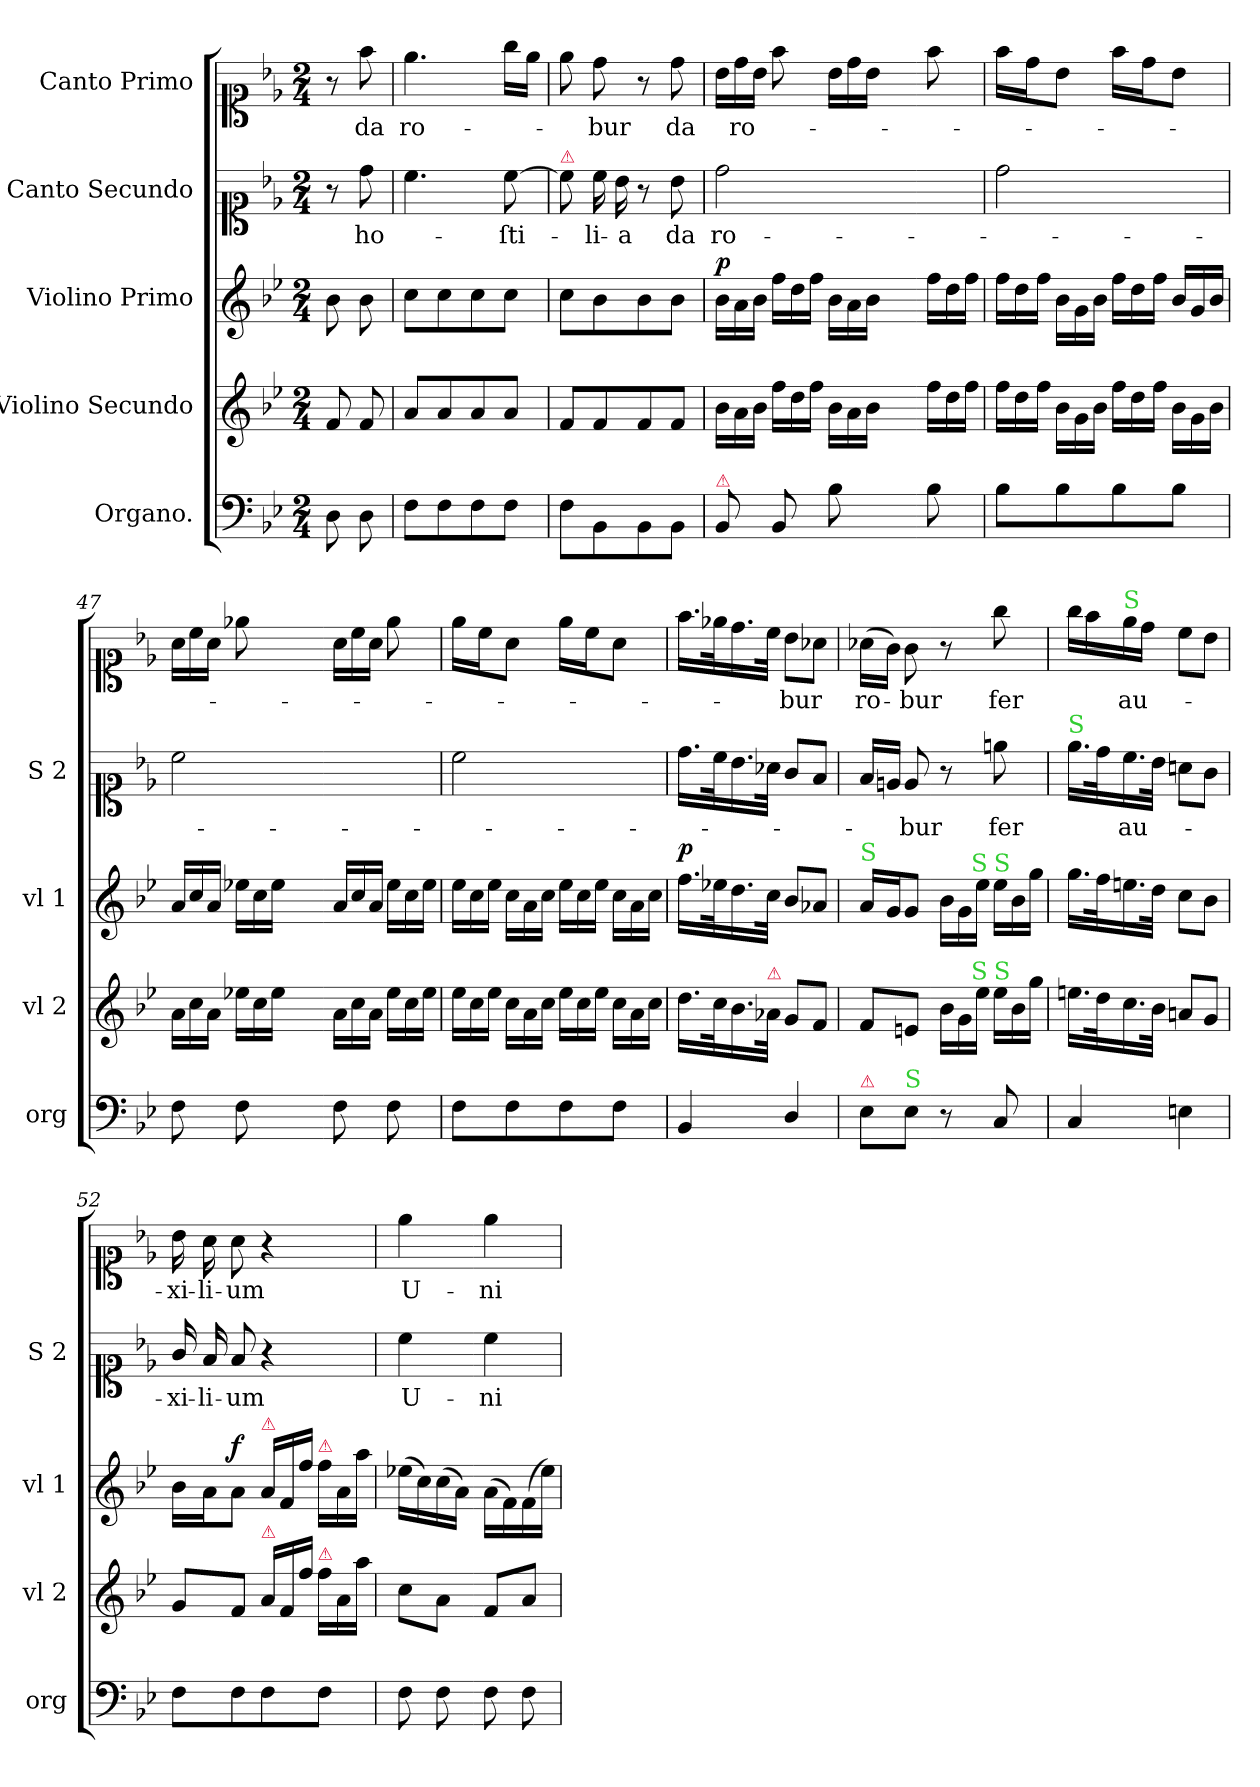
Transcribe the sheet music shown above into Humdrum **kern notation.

**kern	**kern	**kern	**dynam	**kern	**text	**kern	**text
*part5	*part4	*part3	*part3	*part2	*part2	*part1	*part1
*staff5	*staff4	*staff3	*staff3	*staff2	*staff2	*staff1	*staff1
*I"Organo.	*I"Violino Secundo	*I"Violino Primo	*	*I"Canto Secundo	*	*I"Canto Primo	*
*I'org	*I'vl 2	*I'vl 1	*	*I'S 2	*	*	*
*clefF4	*clefG2	*clefG2	*	*clefC1	*	*clefC1	*
*k[b-e-]	*k[b-e-]	*k[b-e-]	*	*k[b-e-]	*	*k[b-e-]	*
*B-:	*B-:	*B-:	*	*B-:	*	*B-:	*
*M2/4	*M2/4	*M2/4	*	*M2/4	*	*M2/4	*
=	=	=	=	=	=	=	=
8D\	8f/	8b-\	.	8r	.	8r	.
8D\	8f/	8b-\	.	8dd\	ho-	8ff\	da
=43	=43	=43	=43	=43	=43	=43	=43
8F\L	8a/L	8cc\L	.	4.cc\	.	4.ee-\	ro-
8F\	8a/	8cc\	.	.	.	.	.
8F\	8a/	8cc\	.	.	.	.	.
8F\J	8a/J	8cc\J	.	[8cc\	-ſti-	16gg\LL	.
.	.	.	.	.	.	16ee-\JJ	.
=44	=44	=44	=44	=44	=44	=44	=44
!	!	!	!	!LO:TX:a:color=crimson:t=⚠	!	!	!
8F\L	8f/L	8cc\L	.	8cc!\]	.	8ee-\	.
8BB-\	8f/	8b-\	.	16cc\	-li-	8dd\	-bur
.	.	.	.	16b-\	-a	.	.
8BB-\	8f/	8b-\	.	8r	.	8r	.
8BB-\J	8f/J	8b-\J	.	8b-\	da	8dd\	da
=45	=45	=45	=45	=45	=45	=45	=45
*	*Xtuplet	*Xtuplet	*	*	*	*Xtuplet	*
!LO:TX:a:color=crimson:t=⚠	!	!	!	!	!	!	!
!	!	!	!LO:DY:a	!	!	!	!
8BB-/	24b-\LL	24b-\LL	p	2dd\	ro-	24b-\LL	.
.	24a\	24a\	.	.	.	24dd\	ro-
.	24b-\JJ	24b-\JJ	.	.	.	24b-\JJ	.
8BB-/	24ff\LL	24ff\LL	.	.	.	8ff\	.
.	24dd\	24dd\	.	.	.	.	.
.	24ff\JJ	24ff\JJ	.	.	.	.	.
8B-\	24b-\LL	24b-\LL	.	.	.	24b-\LL	.
.	24a\	24a\	.	.	.	24dd\	.
.	24b-\JJ	24b-\JJ	.	.	.	24b-\JJ	.
8ryy	8ryy	8ryy	.	.	.	8ryy	.
=-	=-	=-	=-	=-	=-	=-	=-
8B-\	24ff\LL	24ff\LL	.	8ryy	.	8ff\	.
.	24dd\	24dd\	.	.	.	.	.
.	24ff\JJ	24ff\JJ	.	.	.	.	.
=46	=46	=46	=46	=46	=46	=46	=46
8B-\L	24ff\LL	24ff\LL	.	2dd\	.	16ff\LL	.
.	24dd\	24dd\	.	.	.	.	.
.	.	.	.	.	.	16dd\J	.
.	24ff\JJ	24ff\JJ	.	.	.	.	.
8B-\	24b-\LL	24b-\LL	.	.	.	8b-\J	.
.	24g\	24g\	.	.	.	.	.
.	24b-\JJ	24b-\JJ	.	.	.	.	.
8B-\	24ff\LL	24ff\LL	.	.	.	16ff\LL	.
.	24dd\	24dd\	.	.	.	.	.
.	.	.	.	.	.	16dd\J	.
.	24ff\JJ	24ff\JJ	.	.	.	.	.
8B-\J	24b-\LL	24b-/LL	.	.	.	8b-\J	.
.	24g\	24g/	.	.	.	.	.
.	24b-\JJ	24b-/JJ	.	.	.	.	.
=47	=47	=47	=47	=47	=47	=47	=47
8F\	24a\LL	24a/LL	.	2cc\	.	24a\LL	.
.	24cc\	24cc/	.	.	.	24cc\	.
.	24a\JJ	24a/JJ	.	.	.	24a\JJ	.
8F\	24ee-X\LL	24ee-X\LL	.	.	.	8ee-X\	.
.	24cc\	24cc\	.	.	.	.	.
.	24ee-\JJ	24ee-\JJ	.	.	.	.	.
4ryy	4ryy	4ryy	.	.	.	4ryy	.
=-	=-	=-	=-	=-	=-	=-	=-
8F\	24a\LL	24a/LL	.	4ryy	.	24a\LL	.
.	24cc\	24cc/	.	.	.	24cc\	.
.	24a\JJ	24a/JJ	.	.	.	24a\JJ	.
8F\	24ee-\LL	24ee-\LL	.	.	.	8ee-\	.
.	24cc\	24cc\	.	.	.	.	.
.	24ee-\JJ	24ee-\JJ	.	.	.	.	.
=48	=48	=48	=48	=48	=48	=48	=48
8F\L	24ee-\LL	24ee-\LL	.	2cc\	.	16ee-\LL	.
.	24cc\	24cc\	.	.	.	.	.
.	.	.	.	.	.	16cc\J	.
.	24ee-\JJ	24ee-\JJ	.	.	.	.	.
8F\	24cc\LL	24cc\LL	.	.	.	8a\J	.
.	24a\	24a\	.	.	.	.	.
.	24cc\JJ	24cc\JJ	.	.	.	.	.
8F\	24ee-\LL	24ee-\LL	.	.	.	16ee-\LL	.
.	24cc\	24cc\	.	.	.	.	.
.	.	.	.	.	.	16cc\J	.
.	24ee-\JJ	24ee-\JJ	.	.	.	.	.
8F\J	24cc\LL	24cc\LL	.	.	.	8a\J	.
.	24a\	24a\	.	.	.	.	.
.	24cc\JJ	24cc\JJ	.	.	.	.	.
=49	=49	=49	=49	=49	=49	=49	=49
!	!	!	!LO:DY:a	!	!	!	!
4BB-/	16.dd\LL	16.ff\LL	p	16.dd\LL	.	16.ff\LL	.
.	32cc\K	32ee-X\K	.	32cc\K	.	32ee-X\K	.
.	16.b-\	16.dd\	.	16.b-\	.	16.dd\	.
!	!LO:TX:a:color=crimson:t=⚠	!	!	!	!	!	!
.	32a-X\JJk	32cc\JJk	.	32a-X\JJk	.	32cc\JJk	.
4D/	8g/L	8b-/L	.	8g/L	.	8b-\L	-bur
.	8f/J	8a-X/J	.	8f/J	.	8a-X\J	.
=50	=50	=50	=50	=50	=50	=50	=50
!	!	!LO:TX:a:color=limegreen:t=S	!	!	!	!	!
!LO:TX:a:color=crimson:t=⚠	!	!	!	!	!	!	!
8E-\L	8f/L	16a/LL	.	16f/LL	.	(16a-X\LL	ro-
.	.	16g/J	.	16en/JJ	.	16g\JJ)	.
!LO:TX:a:color=limegreen:t=S	!	!	!	!	!	!	!
8E-\J	8en/J	8g/J	.	8e/	-bur	8g\	-bur
=-	=-	=-	=-	=-	=-	=-	=-
8r	24b-\LL	24b-\LL	.	8r	.	8r	.
.	24g\	24g\	.	.	.	.	.
!	!	!LO:TX:a:color=limegreen:t=S	!	!	!	!	!
!	!LO:TX:a:color=limegreen:t=S	!	!	!	!	!	!
.	24ee-\JJ	24ee-\JJ	.	.	.	.	.
!	!	!LO:TX:a:color=limegreen:t=S	!	!	!	!	!
!	!LO:TX:a:color=limegreen:t=S	!	!	!	!	!	!
8C/	24ee-\LL	24ee-\LL	.	8een\	fer	8gg\	fer
.	24b-\	24b-\	.	.	.	.	.
.	24gg\JJ	24gg\JJ	.	.	.	.	.
=51	=51	=51	=51	=51	=51	=51	=51
!	!	!	!	!LO:TX:a:color=limegreen:t=S	!	!	!
!	!	!	!LO:DY:a	!	!	!	!
4C/	16.een\LL	16.gg\LL	Pia	16.ee-\LL	.	16gg\LL	.
.	.	.	.	.	.	16ff\	.
.	32dd\K	32ff\K	.	32dd\K	.	.	.
!	!	!	!	!	!	!LO:TX:a:color=limegreen:t=S	!
.	16.cc\	16.een\	.	16.cc\	au-	16ee-\	au-
.	.	.	.	.	.	16dd\JJ	.
.	32b-\JJk	32dd\JJk	.	32b-\JJk	.	.	.
4En\	8an/L	8cc\L	.	8an\L	.	8cc\L	.
.	8g/J	8b-\J	.	8g\J	.	8b-\J	.
=52	=52	=52	=52	=52	=52	=52	=52
8F\L	8g/L	16b-\LL	.	16g/	-xi-	16b-\	-xi-
.	.	16a\J	.	16f/	-li-	16a\	-li-
!	!	!	!LO:DY:a	!	!	!	!
8F\	8f/J	8a\J	f	8f/	-um	8a\	-um
!	!	!LO:TX:a:color=crimson:t=⚠	!	!	!	!	!
!	!LO:TX:a:color=crimson:t=⚠	!	!	!	!	!	!
8F\	24a/LL	24a/LL	.	4r	.	4r	.
.	24f/	24f/	.	.	.	.	.
.	24ff\JJ	24ff\JJ	.	.	.	.	.
!	!	!LO:TX:a:color=crimson:t=⚠	!	!	!	!	!
!	!LO:TX:a:color=crimson:t=⚠	!	!	!	!	!	!
8F\J	24ff\LL	24ff\LL	.	.	.	.	.
.	24a/	24a/	.	.	.	.	.
.	24aa\JJ	24aa\JJ	.	.	.	.	.
=53	=53	=53	=53	=53	=53	=53	=53
!	!	!	!LO:DY:a	!	!	!	!
8F\	8cc\L	(16ee-X\LL	P.	4cc\	U-	4ee-\	U-
.	.	16cc\)	.	.	.	.	.
8F\	8a\J	(16cc\	.	.	.	.	.
.	.	16a\JJ)	.	.	.	.	.
=-	=-	=-	=-	=-	=-	=-	=-
8F\	8f/L	(16a\LL	.	4cc\	-ni	4ee-\	-ni
.	.	16f\)	.	.	.	.	.
8F\	8a/J	(16f\	.	.	.	.	.
.	.	16ee-\JJ)	.	.	.	.	.
=	=	=	=	=	=	=	=
*-	*-	*-	*-	*-	*-	*-	*-
